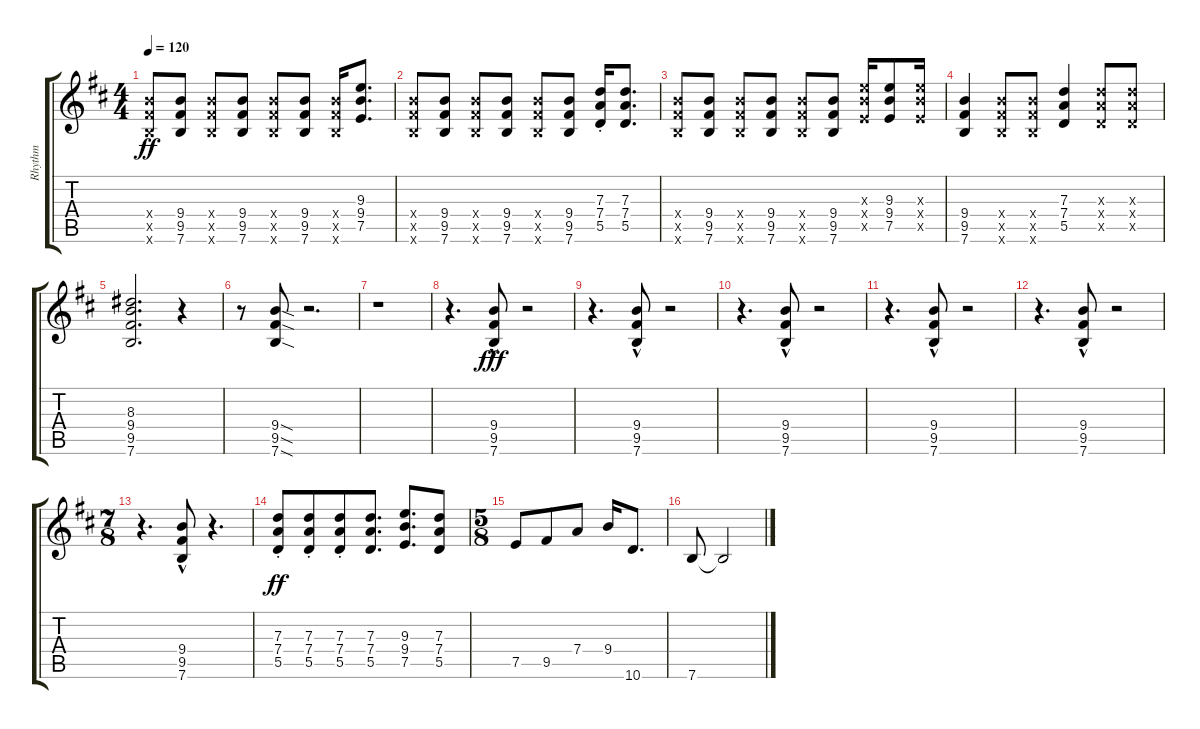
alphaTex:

\track ("Rhythm" "Rhythm") {instrument distortionguitar}
\staff {score tabs}
\tuning (E4 B3 G3 D3 A2 E2) {hide}
\ts (4 4)
\tempo 120
\clef g2
\ks d
(9.4{x} 9.5{x} 7.6{x}).8{dy ff} (9.4 9.5 7.6).8 (9.4{x} 9.5{x} 7.6{x}).8 (9.4 9.5 7.6).8 (9.4{x} 9.5{x} 7.6{x}).8 (9.4 9.5 7.6).8 (9.4{x} 9.5{x} 7.6{x}).16 (9.3 9.4 7.5).8{d} |
(9.4{x} 9.5{x} 7.6{x}).8 (9.4 9.5 7.6).8 (9.4{x} 9.5{x} 7.6{x}).8 (9.4 9.5 7.6).8 (9.4{x} 9.5{x} 7.6{x}).8 (9.4 9.5 7.6).8 (7.3{st} 7.4{st} 5.5{st}).16 (7.3 7.4 5.5).8{d} |
(9.4{x} 9.5{x} 7.6{x}).8 (9.4 9.5 7.6).8 (9.4{x} 9.5{x} 7.6{x}).8 (9.4 9.5 7.6).8 (9.4{x} 9.5{x} 7.6{x}).8 (9.4 9.5 7.6).8 (9.3{x} 9.4{x} 7.5{x}).16 (9.3 9.4 7.5).8 (9.3{x} 9.4{x} 7.5{x}).16 |
(9.4 9.5 7.6).4 (9.4{x} 9.5{x} 7.6{x}).8 (9.4{x} 9.5{x} 7.6{x}).8 (7.3 7.4 5.5).4 (7.3{x} 7.4{x} 5.5{x}).8 (7.3{x} 7.4{x} 5.5{x}).8 |
(8.3 9.4 9.5 7.6).2{d} r.4 |
r.8 (9.4{sod} 9.5{sod} 7.6{sod}).8 r.2{d} |
r.1 |
r.4{d} (9.4{hac} 9.5{hac} 7.6{hac}).8{dy fff} r.2 |
r.4{d} (9.4{hac} 9.5{hac} 7.6{hac}).8 r.2 |
r.4{d} (9.4{hac} 9.5{hac} 7.6{hac}).8 r.2 |
r.4{d} (9.4{hac} 9.5{hac} 7.6{hac}).8 r.2 |
r.4{d} (9.4{hac} 9.5{hac} 7.6{hac}).8 r.2 |
\ts (7 8)
r.4{d} (9.4{hac} 9.5{hac} 7.6{hac}).8 r.4{d} |
(7.3{st} 7.4{st} 5.5{st}).8{dy ff} (7.3{st} 7.4{st} 5.5{st}).8 (7.3{st} 7.4{st} 5.5{st}).8 (7.3 7.4 5.5).8{d} (9.3 9.4 7.5).8{d} (7.3 7.4 5.5).8 |
\ts (5 8)
7.5.8 9.5.8 7.4.8 9.4.16 10.6.8{d} |
7.6.8 7.6{t}.2
